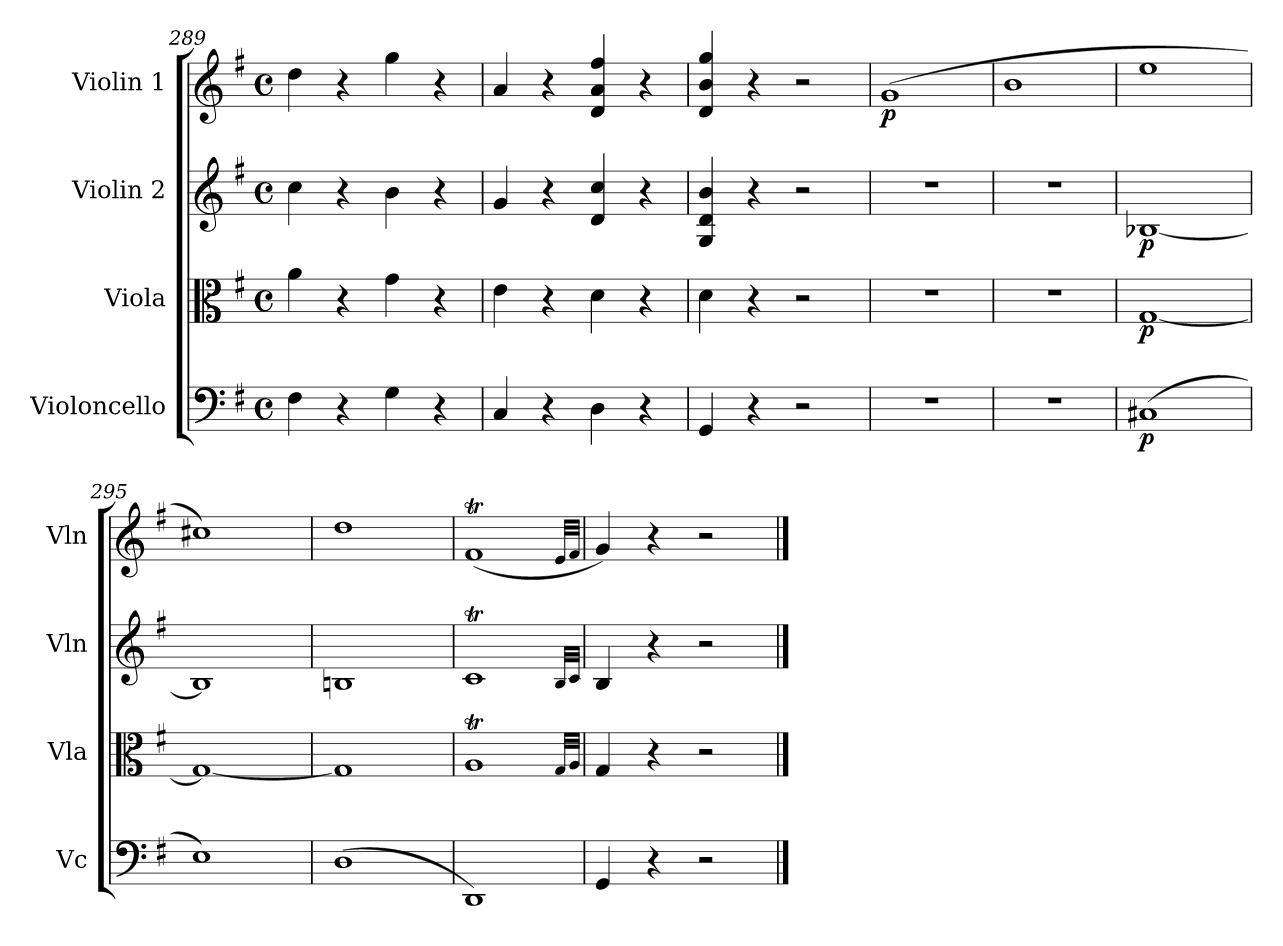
**kern	**dynam	**kern	**dynam	**kern	**dynam	**kern	**dynam
*part4	*part4	*part3	*part3	*part2	*part2	*part1	*part1
*staff4	*staff4	*staff3	*staff3	*staff2	*staff2	*staff1	*staff1
*I"Violoncello	*	*I"Viola	*	*I"Violin 2	*	*I"Violin 1	*
*I'Vc	*	*I'Vla	*	*I'Vln	*	*I'Vln	*
*clefF4	*	*clefC3	*	*clefG2	*	*clefG2	*
*k[f#]	*	*k[f#]	*	*k[f#]	*	*k[f#]	*
*M4/4	*	*M4/4	*	*M4/4	*	*M4/4	*
*met(c)	*	*met(c)	*	*met(c)	*	*met(c)	*
=289	=289	=289	=289	=289	=289	=289	=289
4F#\	.	4a\	.	4cc\	.	4dd\	.
4r	.	4r	.	4r	.	4r	.
4G\	.	4g\	.	4b\	.	4gg\	.
4r	.	4r	.	4r	.	4r	.
=290	=290	=290	=290	=290	=290	=290	=290
4C/	.	4e\	.	4g/	.	4a/	.
4r	.	4r	.	4r	.	4r	.
4D\	.	4d\	.	4d/ 4cc/	.	4d/ 4a/ 4ff#/	.
4r	.	4r	.	4r	.	4r	.
=291	=291	=291	=291	=291	=291	=291	=291
4GG/	.	4d\	.	4G/ 4d/ 4b/	.	4d/ 4b/ 4gg/	.
4r	.	4r	.	4r	.	4r	.
2r	.	2r	.	2r	.	2r	.
=292	=292	=292	=292	=292	=292	=292	=292
!	!	!	!	!	!	!	!LO:DY:b
1r	.	1r	.	1r	.	(1g	p
=293	=293	=293	=293	=293	=293	=293	=293
1r	.	1r	.	1r	.	1b	.
=294	=294	=294	=294	=294	=294	=294	=294
!	!LO:DY:b	!	!LO:DY:b	!	!LO:DY:b	!	!
(>1C#X	p	[1G	p	[1B-X	p	1ee	.
=295	=295	=295	=295	=295	=295	=295	=295
1E)	.	1G_	.	1B-]	.	1cc#X)	.
=296	=296	=296	=296	=296	=296	=296	=296
(<1D	.	1G]	.	1Bn	.	1dd	.
=297	=297	=297	=297	=297	=297	=297	=297
1DD)	.	1AT	.	1cT	.	(1f#t	.
.	.	32qG/LLL	.	32qB/LLL	.	32qe/LLL	.
.	.	32qA/JJJ	.	32qc/JJJ	.	32qf#/JJJ	.
=298	=298	=298	=298	=298	=298	=298	=298
4GG/	.	4G/	.	4B/	.	4g/)	.
4r	.	4r	.	4r	.	4r	.
2r	.	2r	.	2r	.	2r	.
==	==	==	==	==	==	==	==
*-	*-	*-	*-	*-	*-	*-	*-
